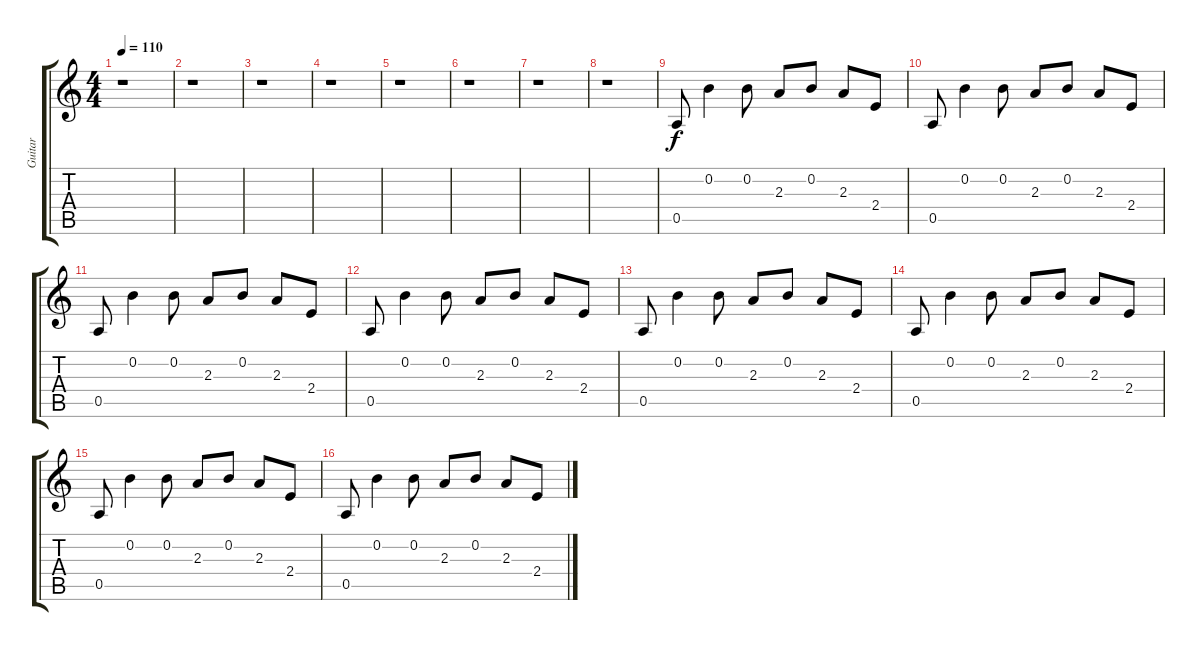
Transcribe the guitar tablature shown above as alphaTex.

\track ("Guitar" "Guitar") {instrument acousticguitarsteel}
\staff {score tabs}
\tuning (E4 B3 G3 D3 A2 E2) {hide}
\ts (4 4)
\tempo 110
\clef g2
\ks c
r.1{dy f instrument acousticguitarsteel} |
r.1 |
r.1 |
r.1 |
r.1 |
r.1 |
r.1 |
r.1 |
0.5.8 0.2.4 0.2.8 2.3.8 0.2.8 2.3.8 2.4.8 |
0.5.8 0.2.4 0.2.8 2.3.8 0.2.8 2.3.8 2.4.8 |
0.5.8 0.2.4 0.2.8 2.3.8 0.2.8 2.3.8 2.4.8 |
0.5.8 0.2.4 0.2.8 2.3.8 0.2.8 2.3.8 2.4.8 |
0.5.8 0.2.4 0.2.8 2.3.8 0.2.8 2.3.8 2.4.8 |
0.5.8 0.2.4 0.2.8 2.3.8 0.2.8 2.3.8 2.4.8 |
0.5.8 0.2.4 0.2.8 2.3.8 0.2.8 2.3.8 2.4.8 |
0.5.8 0.2.4 0.2.8 2.3.8 0.2.8 2.3.8 2.4.8
